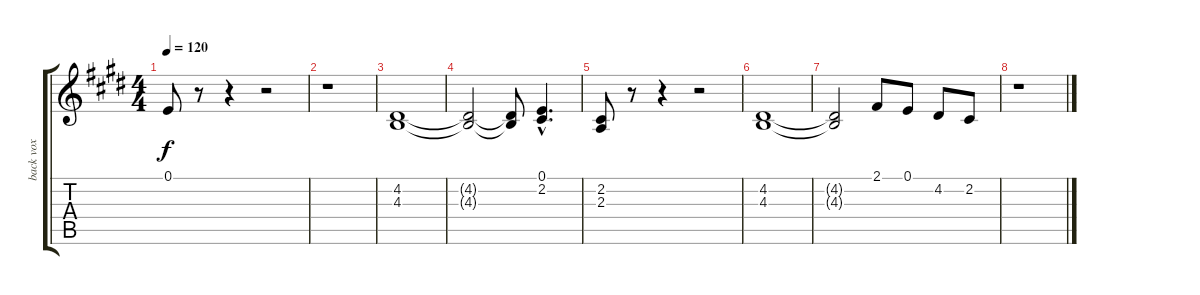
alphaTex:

\track ("back vox" "back vox") {instrument brasssection}
\staff {score tabs}
\tuning (E4 B3 G3 D3 A2 E2) {hide}
\ts (4 4)
\tempo 120
\clef g2
\ks e
0.1.8{dy f} r.8 r.4 r.2 |
r.1 |
(4.2 4.3).1 |
(4.2{t} 4.3{t}).2 (4.2{t} 4.3{t}).8 (0.1{hac} 2.2{hac}).4{d} |
(2.2 2.3).8 r.8 r.4 r.2 |
(4.2 4.3).1 |
(4.2{t} 4.3{t}).2 2.1.8 0.1.8 4.2.8 2.2.8 |
r.1
